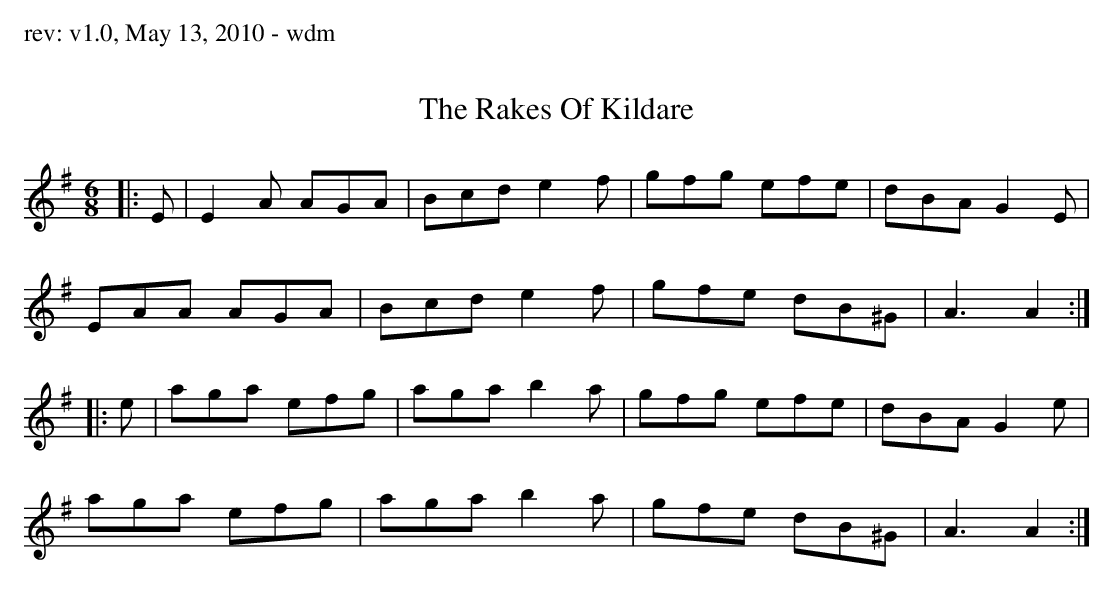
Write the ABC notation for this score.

X:1
T: Rakes Of Kildare, The
M: 6/8
L: 1/8
K: Ador
|: E |\
E2 A AGA | Bcd e2 f | gfg efe | dBA G2 E |
EAA AGA | Bcd e2 f | gfe dB^G | A3 A2 :|
|: e |\
aga efg | aga b2 a | gfg efe | dBA G2 e |
aga efg | aga b2 a | gfe dB^G | A3 A2 :|
